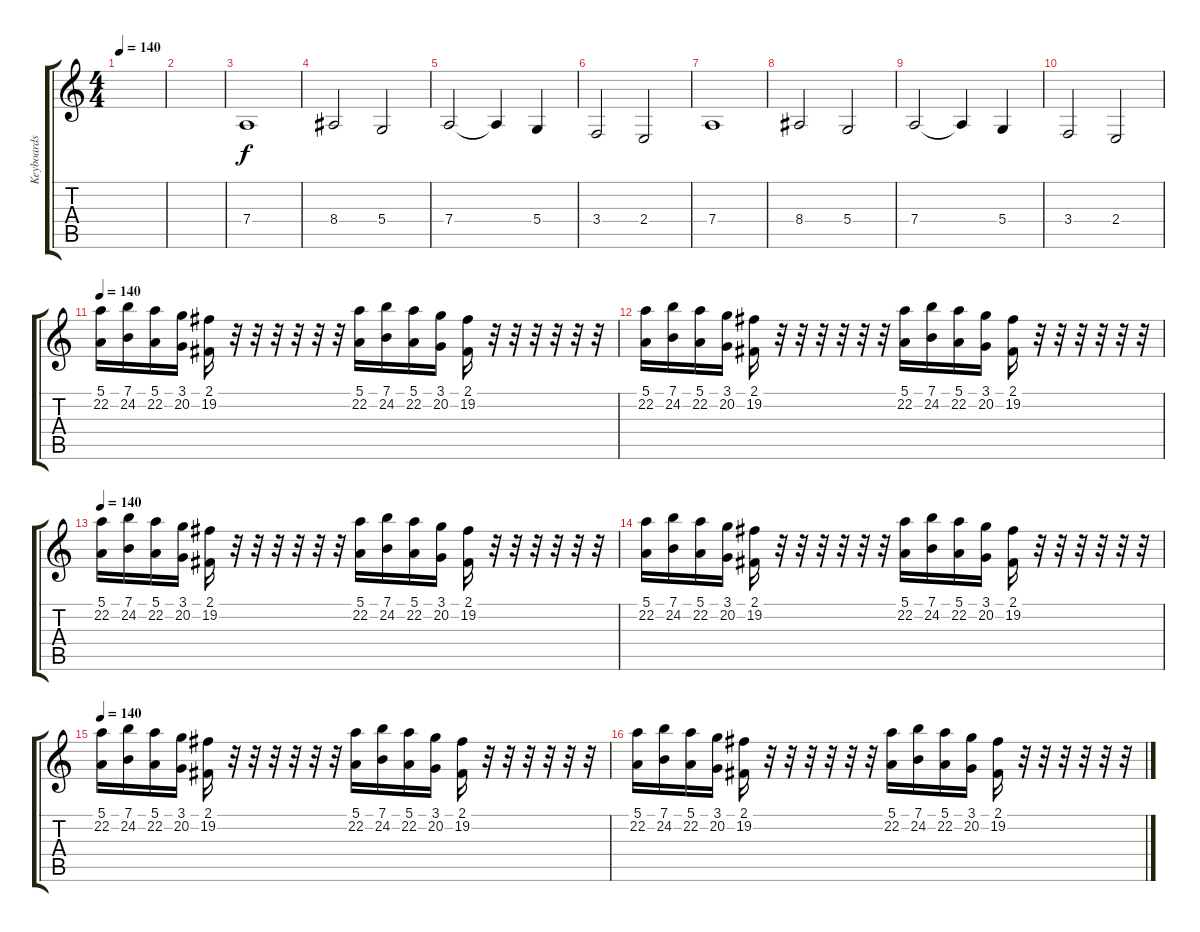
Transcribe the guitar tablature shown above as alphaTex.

\track ("Keyboards" "Keyboards") {instrument stringensemble1}
\staff {score tabs}
\tuning (E4 B3 G3 D3 A2 E2) {hide}
\ts (4 4)
\tempo 140
\tempo 120
\tempo 140
\clef g2
\ks c
|
|
7.4.1 |
8.4.2 5.4.2 |
7.4.2 7.4{t}.4 5.4.4 |
3.4.2 2.4.2 |
7.4.1 |
8.4.2 5.4.2 |
7.4.2 7.4{t}.4 5.4.4 |
3.4.2 2.4.2 |
\tempo 140
(5.1 22.2).16{volume 8 balance 0} (7.1 24.2).16 (5.1 22.2).16 (3.1 20.2).16 (2.1 19.2).16 r.32 r.32 r.32 r.32 r.32 r.32 (5.1 22.2).16 (7.1 24.2).16 (5.1 22.2).16 (3.1 20.2).16 (2.1 19.2).16 r.32 r.32 r.32 r.32 r.32 r.32 |
(5.1 22.2).16{volume 8 balance 0} (7.1 24.2).16 (5.1 22.2).16 (3.1 20.2).16 (2.1 19.2).16 r.32 r.32 r.32 r.32 r.32 r.32 (5.1 22.2).16 (7.1 24.2).16 (5.1 22.2).16 (3.1 20.2).16 (2.1 19.2).16 r.32 r.32 r.32 r.32 r.32 r.32 |
\tempo 140
(5.1 22.2).16{volume 8 balance 0} (7.1 24.2).16 (5.1 22.2).16 (3.1 20.2).16 (2.1 19.2).16 r.32 r.32 r.32 r.32 r.32 r.32 (5.1 22.2).16 (7.1 24.2).16 (5.1 22.2).16 (3.1 20.2).16 (2.1 19.2).16 r.32 r.32 r.32 r.32 r.32 r.32 |
(5.1 22.2).16{volume 8 balance 0} (7.1 24.2).16 (5.1 22.2).16 (3.1 20.2).16 (2.1 19.2).16 r.32 r.32 r.32 r.32 r.32 r.32 (5.1 22.2).16 (7.1 24.2).16 (5.1 22.2).16 (3.1 20.2).16 (2.1 19.2).16 r.32 r.32 r.32 r.32 r.32 r.32 |
\tempo 140
(5.1 22.2).16{volume 8 balance 0} (7.1 24.2).16 (5.1 22.2).16 (3.1 20.2).16 (2.1 19.2).16 r.32 r.32 r.32 r.32 r.32 r.32 (5.1 22.2).16 (7.1 24.2).16 (5.1 22.2).16 (3.1 20.2).16 (2.1 19.2).16 r.32 r.32 r.32 r.32 r.32 r.32 |
(5.1 22.2).16{volume 8 balance 0} (7.1 24.2).16 (5.1 22.2).16 (3.1 20.2).16 (2.1 19.2).16 r.32 r.32 r.32 r.32 r.32 r.32 (5.1 22.2).16 (7.1 24.2).16 (5.1 22.2).16 (3.1 20.2).16 (2.1 19.2).16 r.32 r.32 r.32 r.32 r.32 r.32
